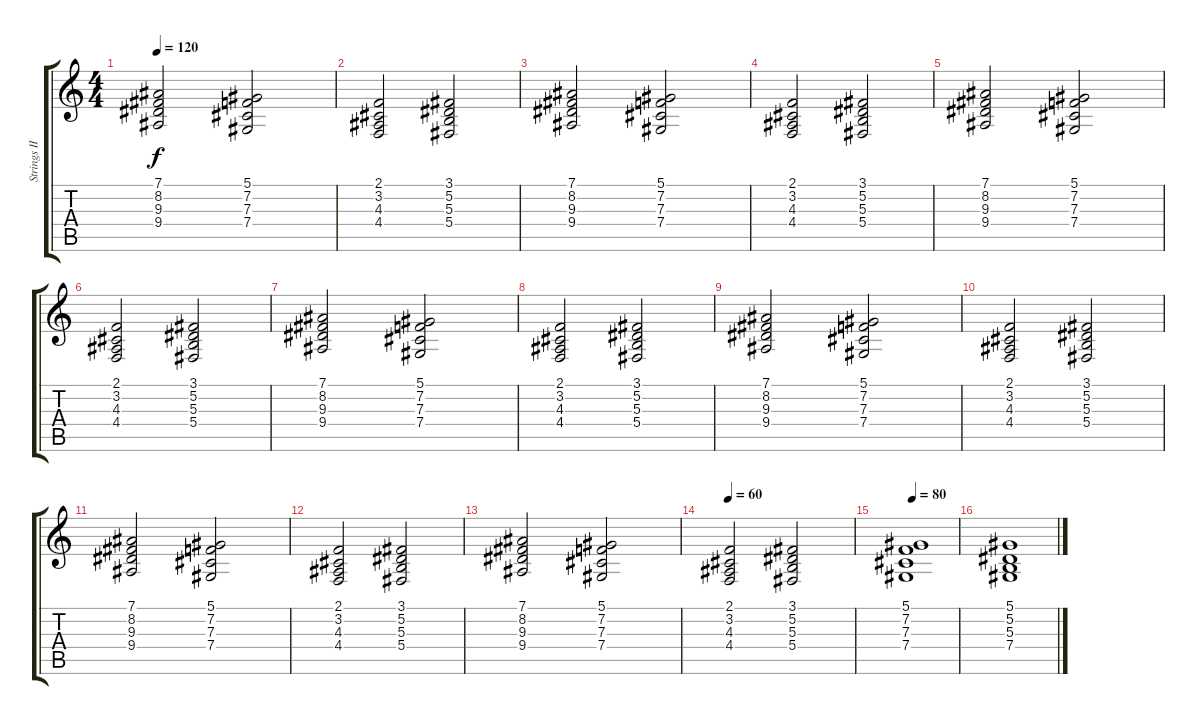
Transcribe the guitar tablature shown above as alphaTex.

\track ("Strings II" "Strings II") {instrument stringensemble1}
\staff {score tabs}
\tuning (Eb4 Bb3 Gb3 Db3 Ab2 Eb2) {hide}
\ts (4 4)
\tempo 120
\clef g2
\ks c
(7.1 8.2 9.3 9.4).2{dy f} (5.1 7.2 7.3 7.4).2 |
(2.1 3.2 4.3 4.4).2 (3.1 5.2 5.3 5.4).2 |
(7.1 8.2 9.3 9.4).2 (5.1 7.2 7.3 7.4).2 |
(2.1 3.2 4.3 4.4).2 (3.1 5.2 5.3 5.4).2 |
(7.1 8.2 9.3 9.4).2 (5.1 7.2 7.3 7.4).2 |
(2.1 3.2 4.3 4.4).2 (3.1 5.2 5.3 5.4).2 |
(7.1 8.2 9.3 9.4).2 (5.1 7.2 7.3 7.4).2 |
(2.1 3.2 4.3 4.4).2 (3.1 5.2 5.3 5.4).2 |
(7.1 8.2 9.3 9.4).2 (5.1 7.2 7.3 7.4).2 |
(2.1 3.2 4.3 4.4).2 (3.1 5.2 5.3 5.4).2 |
(7.1 8.2 9.3 9.4).2 (5.1 7.2 7.3 7.4).2 |
(2.1 3.2 4.3 4.4).2 (3.1 5.2 5.3 5.4).2 |
(7.1 8.2 9.3 9.4).2 (5.1 7.2 7.3 7.4).2 |
\tempo 60
(2.1 3.2 4.3 4.4).2 (3.1 5.2 5.3 5.4).2 |
\tempo 80
(5.1 7.2 7.3 7.4).1 |
(5.1 5.2 5.3 7.4).1
